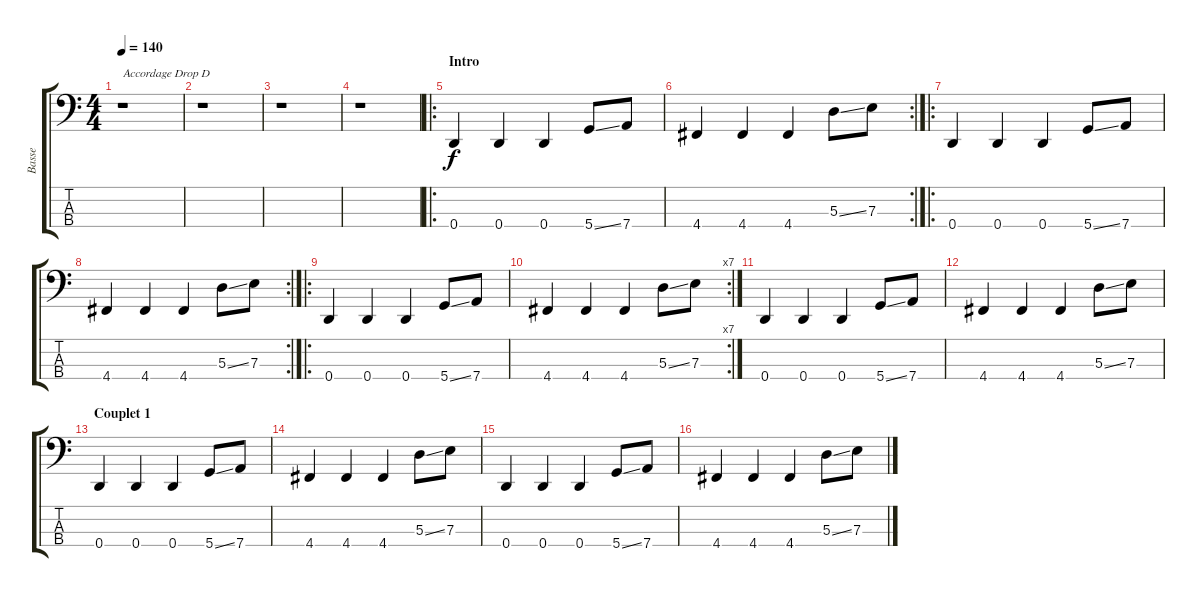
\track ("Basse" "Basse") {instrument electricbasspick}
\staff {score tabs}
\tuning (G2 D2 A1 D1) {hide}
\ts (4 4)
\tempo 140
\clef f4
\ks c
r.1{txt "Accordage Drop D" dy f instrument electricbasspick} |
r.1 |
r.1 |
r.1 |
\ro
\section ("" "Intro")
0.4.4 0.4.4 0.4.4 5.4{ss}.8 7.4.8 |
\rc 2
4.4.4 4.4.4 4.4.4 5.3{ss}.8 7.3.8 |
\ro
0.4.4 0.4.4 0.4.4 5.4{ss}.8 7.4.8 |
\rc 2
4.4.4 4.4.4 4.4.4 5.3{ss}.8 7.3.8 |
\ro
0.4.4 0.4.4 0.4.4 5.4{ss}.8 7.4.8 |
\rc 7
4.4.4 4.4.4 4.4.4 5.3{ss}.8 7.3.8 |
0.4.4 0.4.4 0.4.4 5.4{ss}.8 7.4.8 |
4.4.4 4.4.4 4.4.4 5.3{ss}.8 7.3.8 |
\section ("" "Couplet 1")
0.4.4 0.4.4 0.4.4 5.4{ss}.8 7.4.8 |
4.4.4 4.4.4 4.4.4 5.3{ss}.8 7.3.8 |
0.4.4 0.4.4 0.4.4 5.4{ss}.8 7.4.8 |
4.4.4 4.4.4 4.4.4 5.3{ss}.8 7.3.8
